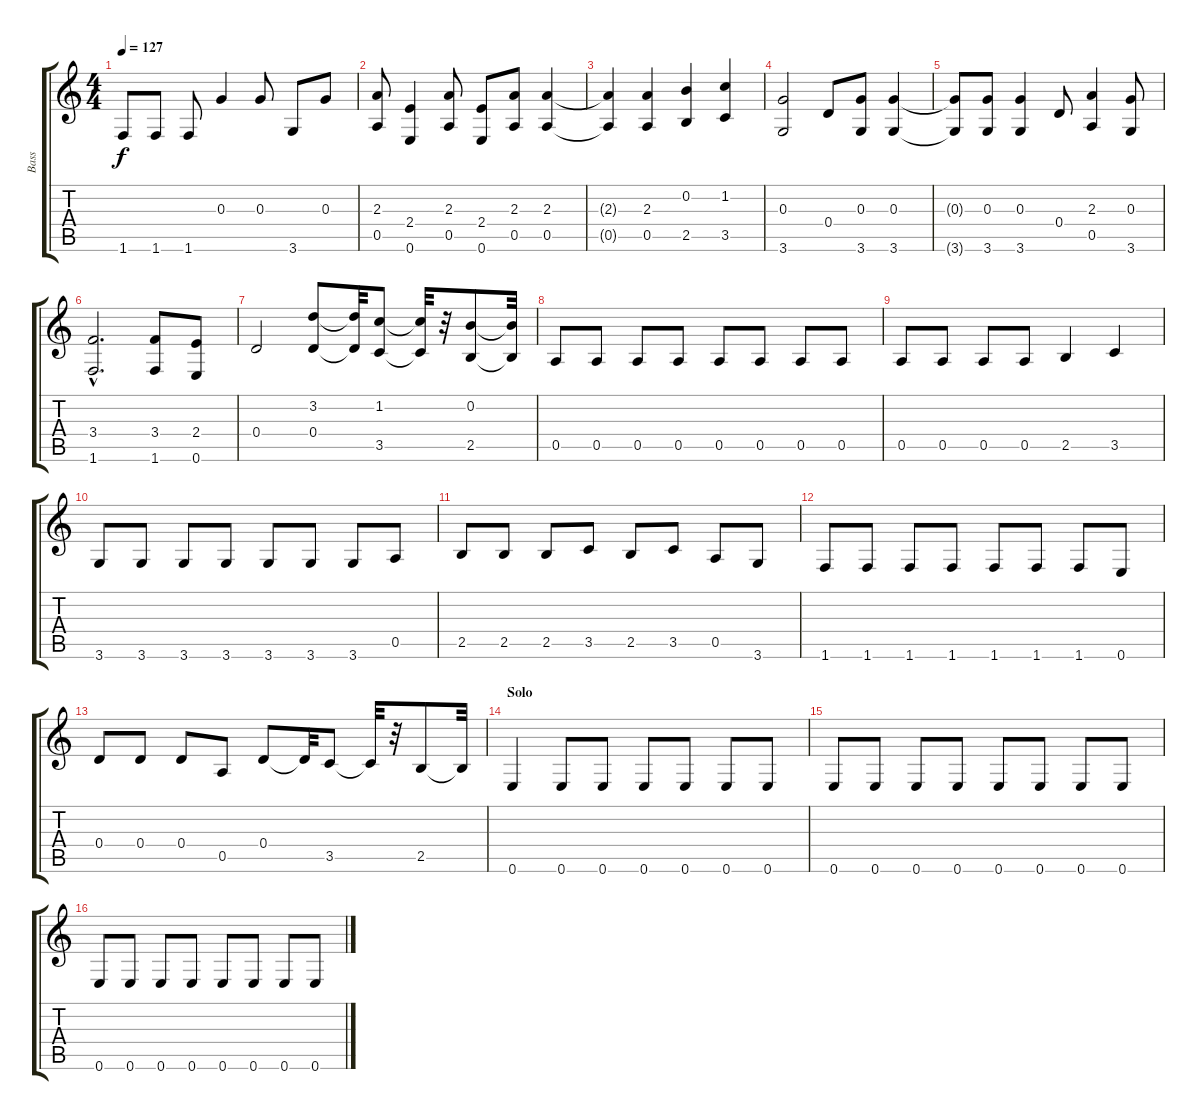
\track ("Bass" "Bass") {instrument fretlessbass}
\staff {score tabs}
\tuning (E4 B3 G3 D3 A2 E2) {hide}
\ts (4 4)
\tempo 127
\clef g2
\ks c
1.6.8{dy f} 1.6.8 1.6.8 0.3.4 0.3.8 3.6.8 0.3.8 |
(2.3 0.5).8 (2.4 0.6).4 (2.3 0.5).8 (2.4 0.6).8 (2.3 0.5).8 (2.3 0.5).4 |
(2.3{t} 0.5{t}).4 (2.3 0.5).4 (0.2 2.5).4 (1.2 3.5).4 |
(0.3 3.6).2 0.4.8 (0.3 3.6).8 (0.3 3.6).4 |
(0.3{t} 3.6{t}).8 (0.3 3.6).8 (0.3 3.6).4 0.4.8 (2.3 0.5).4 (0.3 3.6).8 |
(3.4{hac} 1.6{hac}).2{d} (3.4 1.6).8 (2.4 0.6).8 |
0.4.2 (3.2 0.4).8 (3.2{t} 0.4{t}).32 (1.2 3.5).8 (1.2{t} 3.5{t}).32 r.32 (0.2 2.5).8 (0.2{t} 2.5{t}).32 |
0.5.8 0.5.8 0.5.8 0.5.8 0.5.8 0.5.8 0.5.8 0.5.8 |
0.5.8 0.5.8 0.5.8 0.5.8 2.5.4 3.5.4 |
3.6.8 3.6.8 3.6.8 3.6.8 3.6.8 3.6.8 3.6.8 0.5.8 |
2.5.8 2.5.8 2.5.8 3.5.8 2.5.8 3.5.8 0.5.8 3.6.8 |
1.6.8 1.6.8 1.6.8 1.6.8 1.6.8 1.6.8 1.6.8 0.6.8 |
0.4.8 0.4.8 0.4.8 0.5.8 0.4.8 0.4{t}.32 3.5.8 3.5{t}.32 r.32 2.5.8 2.5{t}.32 |
\section ("" "Solo")
0.6.4 0.6.8 0.6.8 0.6.8 0.6.8 0.6.8 0.6.8 |
0.6.8 0.6.8 0.6.8 0.6.8 0.6.8 0.6.8 0.6.8 0.6.8 |
0.6.8 0.6.8 0.6.8 0.6.8 0.6.8 0.6.8 0.6.8 0.6.8
